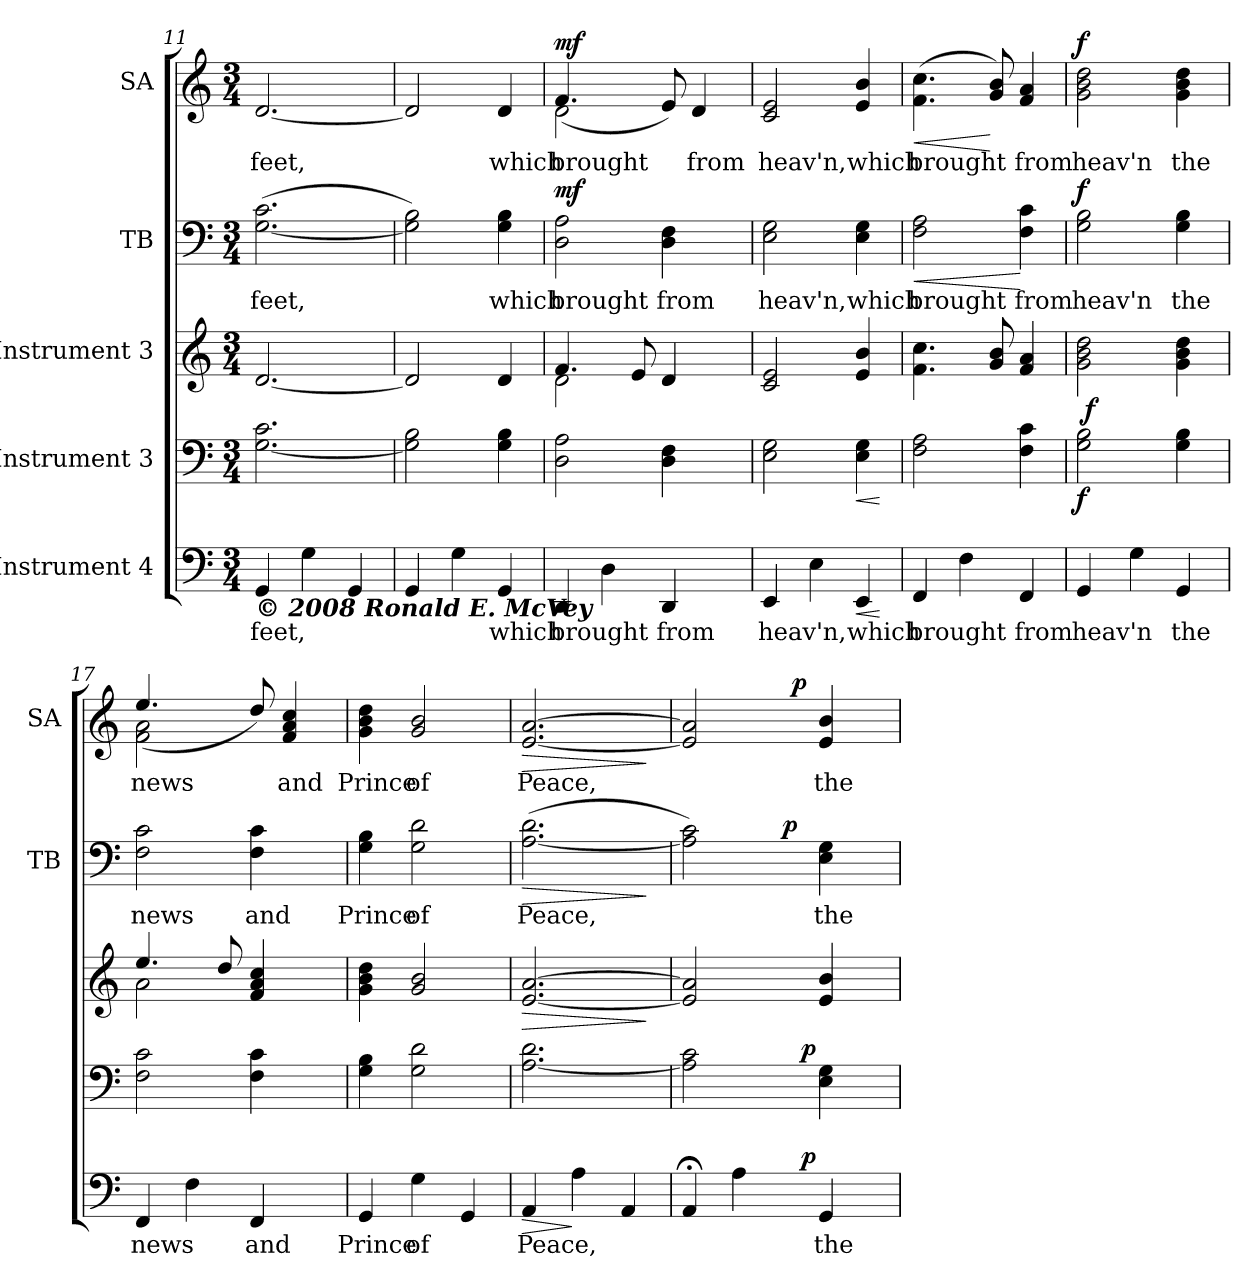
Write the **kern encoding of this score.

**kern	**text	**dynam	**kern	**dynam	**kern	**dynam	**kern	**text	**dynam	**kern	**text	**dynam
*part5	*part5	*part5	*part4	*part4	*part3	*part3	*part2	*part2	*part2	*part1	*part1	*part1
*staff5	*staff5	*staff5	*staff4	*staff4	*staff3	*staff3	*staff2	*staff2	*staff2	*staff1	*staff1	*staff1
*I"Instrument 4	*	*	*I"Instrument 3	*	*I"Instrument 3	*	*I"TB	*	*	*I"SA	*	*
*	*	*	*	*	*	*	*I'TB	*	*	*I'SA	*	*
*clefF4	*	*	*clefF4	*	*clefG2	*	*clefF4	*	*	*clefG2	*	*
*k[]	*	*	*k[]	*	*k[]	*	*k[]	*	*	*k[]	*	*
*C:	*	*	*C:	*	*C:	*	*C:	*	*	*C:	*	*
*M3/4	*	*	*M3/4	*	*M3/4	*	*M3/4	*	*	*M3/4	*	*
=11	=11	=11	=11	=11	=11	=11	=11	=11	=11	=11	=11	=11
!LO:TX:b:Bi:t=© 2008 Ronald E. McVey	!	!	!	!	!	!	!	!	!	!	!	!
!	!LO:LY:a:cj	!	!	!	!	!	!	!LO:LY:a:cj	!	!	!LO:LY:b:cj	!
4GG/	feet,	.	2.c\ [<2.G\	.	[<2.d/	.	(>2.c\ [<2.G\	feet,	.	[<2.d/	feet,	.
!	!LO:LY:a:cj	!	!	!	!	!	!	!	!	!	!	!
4G\	.	.	.	.	.	.	.	.	.	.	.	.
!	!LO:LY:a:cj	!	!	!	!	!	!	!	!	!	!	!
4GG/	.	.	.	.	.	.	.	.	.	.	.	.
=12	=12	=12	=12	=12	=12	=12	=12	=12	=12	=12	=12	=12
!	!LO:LY:a:cj	!	!	!	!	!	!	!LO:LY:a:cj	!	!	!LO:LY:b:cj	!
4GG/	.	.	2B\ 2G\]	.	2d/]	.	2B\ 2G\])	.	.	2d/]	.	.
!	!LO:LY:a:cj	!	!	!	!	!	!	!	!	!	!	!
4G\	.	.	.	.	.	.	.	.	.	.	.	.
!	!LO:LY:a:cj	!	!	!	!	!	!	!LO:LY:a:cj	!	!	!LO:LY:b:cj	!
4GG/	which	.	4B\ 4G\	.	4d/	.	4B\ 4G\	which	.	4d/	which	.
!!LO:PB:g=z
=13	=13	=13	=13	=13	=13	=13	=13	=13	=13	=13	=13	=13
!	!LO:LY:a:cj	!	!	!LO:DY:b	!	!	!	!LO:LY:a:cj	!	!	!LO:LY:b:cj	!
*	*	*	*	*	*^	*	*	*	*	*^	*	*
!	!	!	!	!LO:DY:n=1:a	!	!	!	!	!	!LO:DY:a	!	!	!	!LO:DY:a
4DD/	brought	.	2D\ 2A\	mf mf	4.f/	2d\	.	2A\ 2D\	brought	mf	2d\	(>4.f/	brought	mf
!	!LO:LY:a:cj	!	!	!	!	!	!	!	!	!	!	!	!	!
4D\	.	.	.	.	.	.	.	.	.	.	.	.	.	.
.	.	.	.	.	8e/	.	.	.	.	.	.	2ryy	.	.
!	!LO:LY:a:cj	!	!	!	!	!	!	!	!LO:LY:a:cj	!	!	!	!LO:LY:b:cj	!
4DD/	from	.	4F\ 4D\	.	4d/	8ryy	.	4F\ 4D\	from	.	8e/)	.	.	.
!	!	!	!	!	!	!	!	!	!	!	!	!	!LO:LY:b:cj	!
.	.	.	.	.	.	4ryy	.	.	.	.	4d/	.	from	.
8ryy	.	.	8ryy	.	8ryy	.	.	8ryy	.	.	.	.	.	.
*	*	*	*	*	*v	*v	*	*	*	*	*v	*v	*	*
=14	=14	=14	=14	=14	=14	=14	=14	=14	=14	=14	=14	=14
!	!LO:LY:a:cj	!	!	!	!	!	!	!LO:LY:a:cj	!	!	!LO:LY:b:cj	!
4EE/	heav'n,	.	2G\ 2E\	.	2c/ 2e/	.	2G\ 2E\	heav'n,	.	2e/ 2c/	heav'n,	.
!	!LO:LY:a:cj	!	!	!	!	!	!	!	!	!	!	!
4E\	.	.	.	.	.	.	.	.	.	.	.	.
!	!LO:LY:a:cj	!LO:HP:b	!	!LO:HP:b	!	!	!	!LO:LY:a:cj	!	!	!LO:LY:b:cj	!
4EE/	which	<	4E\ 4G\	<	4b/ 4e/	.	4G\ 4E\	which	.	4e/ 4b/	which	.
.	.	[	.	[	.	.	.	.	.	.	.	.
=15	=15	=15	=15	=15	=15	=15	=15	=15	=15	=15	=15	=15
!	!LO:LY:a:cj	!	!	!	!	!	!	!LO:LY:a:cj	!LO:HP:b	!	!LO:LY:b:cj	!LO:HP:b
4FF/	brought	.	2A\ 2F\	.	4.f\ 4.cc\	.	2A\ 2F\	brought	<	(>4.cc\ 4.f\	brought	<
!	!LO:LY:a:cj	!	!	!	!	!	!	!	!	!	!	!
4F\	.	.	.	.	.	.	.	.	.	.	.	.
!	!	!	!	!	!	!	!	!	!	!	!LO:LY:b:cj	!
.	.	.	.	.	8b/ 8g/	.	.	.	.	8b/ 8g/)	.	[
!	!LO:LY:a:cj	!	!	!	!	!	!	!LO:LY:a:cj	!	!	!LO:LY:b:cj	!
4FF/	from	.	4F\ 4c\	.	4f/ 4a/	.	4c\ 4F\	from	[	4a/ 4f/	from	.
=16	=16	=16	=16	=16	=16	=16	=16	=16	=16	=16	=16	=16
!	!LO:LY:a:cj	!	!	!LO:DY:b	!	!	!	!LO:LY:a:cj	!LO:DY:a	!	!LO:LY:b:cj	!LO:DY:a
*	*	*	*^	*	*	*	*	*	*	*	*	*
4GG/	heav'n	.	2G\ 2B\	64ryy	f	2b\ 2g\ 2dd\	.	2B\ 2G\	heav'n	f	2b\ 2g\ 2dd\	heav'n	f
!	!	!	!	!	!LO:DY:a	!	!	!	!	!	!	!	!
.	.	.	.	2ryy	f	.	.	.	.	.	.	.	.
!	!LO:LY:a:cj	!	!	!	!	!	!	!	!	!	!	!	!
4G\	.	.	.	.	.	.	.	.	.	.	.	.	.
!	!LO:LY:a:cj	!	!	!	!	!	!	!	!LO:LY:a:cj	!	!	!LO:LY:b:cj	!
4GG/	the	.	4B\ 4G\	.	.	4dd\ 4b\ 4g\	.	4B\ 4G\	the	.	4dd\ 4b\ 4g\	the	.
.	.	.	.	8...ryy	.	.	.	.	.	.	.	.	.
!!LO:LB:g=z
=17	=17	=17	=17	=17	=17	=17	=17	=17	=17	=17	=17	=17	=17
!	!LO:LY:a:cj	!	!	!	!	!	!	!	!LO:LY:a:cj	!	!	!LO:LY:b:cj	!
*	*	*	*v	*v	*	*^	*	*	*	*	*^	*	*
4FF/	news	.	2c\ 2F\	.	4.ee/	2a\	.	2F\ 2c\	news	.	2a\ 2f\	(>4.ee/	news	.
!	!LO:LY:a:cj	!	!	!	!	!	!	!	!	!	!	!	!	!
4F\	.	.	.	.	.	.	.	.	.	.	.	.	.	.
.	.	.	.	.	8dd/	.	.	.	.	.	.	2ryy	.	.
!	!LO:LY:a:cj	!	!	!	!	!	!	!	!LO:LY:a:cj	!	!	!	!LO:LY:b:cj	!
4FF/	and	.	4F\ 4c\	.	4cc/ 4a/ 4f/	8ryy	.	4F\ 4c\	and	.	8dd/)	.	.	.
!	!	!	!	!	!	!	!	!	!	!	!	!	!LO:LY:b:cj	!
.	.	.	.	.	.	4ryy	.	.	.	.	4cc/ 4f/ 4a/	.	and	.
8ryy	.	.	8ryy	.	8ryy	.	.	8ryy	.	.	.	.	.	.
*	*	*	*	*	*v	*v	*	*	*	*	*v	*v	*	*
=18	=18	=18	=18	=18	=18	=18	=18	=18	=18	=18	=18	=18
!	!LO:LY:a:cj	!	!	!	!	!	!	!LO:LY:a:cj	!	!	!LO:LY:b:cj	!
4GG/	Prince	.	4G\ 4B\	.	4b\ 4g\ 4dd\	.	4B\ 4G\	Prince	.	4dd\ 4b\ 4g\	Prince	.
!	!LO:LY:a:cj	!	!	!	!	!	!	!LO:LY:a:cj	!	!	!LO:LY:b:cj	!
4G\	of	.	2d\ 2G\	.	2g/ 2b/	.	2d\ 2G\	of	.	2g/ 2b/	of	.
!	!LO:LY:a:cj	!	!	!	!	!	!	!	!	!	!	!
4GG/	.	.	.	.	.	.	.	.	.	.	.	.
=19	=19	=19	=19	=19	=19	=19	=19	=19	=19	=19	=19	=19
!	!LO:LY:a:cj	!LO:HP:b	!	!	!	!LO:HP:b	!	!LO:LY:a:cj	!LO:HP:b	!	!LO:LY:b:cj	!LO:HP:b
4AA/	Peace,	>	[<2.A\ 2.d\	.	[<2.e/ [>2.a/	>	(<2.d\ [<2.A\	Peace,	>	[>2.a/ [<2.e/	Peace,	>
!	!LO:LY:a:cj	!	!	!	!	!	!	!	!	!	!	!
4A\	.	]	.	.	.	.	.	.	.	.	.	.
!	!LO:LY:a:cj	!	!	!	!	!	!	!	!	!	!	!
4AA/	.	.	.	.	.	.	.	.	.	.	.	.
.	.	.	.	.	.	]	.	.	]	.	.	]
=20	=20	=20	=20	=20	=20	=20	=20	=20	=20	=20	=20	=20
!	!LO:LY:a:cj	!	!	!	!	!	!	!LO:LY:a:cj	!	!	!LO:LY:b:cj	!
*^	*	*	*^	*	*	*	*^	*	*	*^	*	*
4AA;</	4ryy	.	.	2c\ 2A\]	4ryy	.	2e/] 2a/]	.	2c\ 2A\])	4ryy	.	.	2a/] 2e/]	4..ryy	.	.
!	!	!LO:LY:a:cj	!	!	!	!	!	!	!	!	!	!	!	!	!	!
4A\	8ryy	.	.	.	8ryy	.	.	.	.	8ryy	.	.	.	.	.	.
.	16ryy	.	.	.	16ryy	.	.	.	.	32.ryy	.	.	.	.	.	.
!	!	!	!	!	!	!	!	!	!	!	!	!LO:DY:a	!	!	!	!
.	.	.	.	.	.	.	.	.	.	4ryy	.	p	.	.	.	.
!	!	!	!	!	!	!	!	!	!	!	!	!	!	!	!	!LO:DY:a
.	64ryy	.	.	.	64ryy	.	.	.	.	.	.	.	.	4ryy	.	p
!	!	!	!LO:DY:a	!	!	!LO:DY:a	!	!	!	!	!	!	!	!	!	!
.	4ryy	.	p	.	4ryy	p	.	.	.	.	.	.	.	.	.	.
!	!	!LO:LY:a:cj	!	!	!	!	!	!	!	!	!LO:LY:a:cj	!	!	!	!LO:LY:b:cj	!
4GG/	.	the	.	4E\ 4G\	.	.	4b/ 4e/	.	4E\ 4G\	.	the	.	4b/ 4e/	.	the	.
.	.	.	.	.	.	.	.	.	.	16ryy	.	.	.	.	.	.
.	.	.	.	.	.	.	.	.	.	.	.	.	.	16ryy	.	.
.	32.ryy	.	.	.	32.ryy	.	.	.	.	.	.	.	.	.	.	.
.	.	.	.	.	.	.	.	.	.	64ryy	.	.	.	.	.	.
*v	*v	*	*	*	*	*	*	*	*v	*v	*	*	*v	*v	*	*
*	*	*	*v	*v	*	*	*	*	*	*	*	*	*
=	=	=	=	=	=	=	=	=	=	=	=	=
*-	*-	*-	*-	*-	*-	*-	*-	*-	*-	*-	*-	*-
